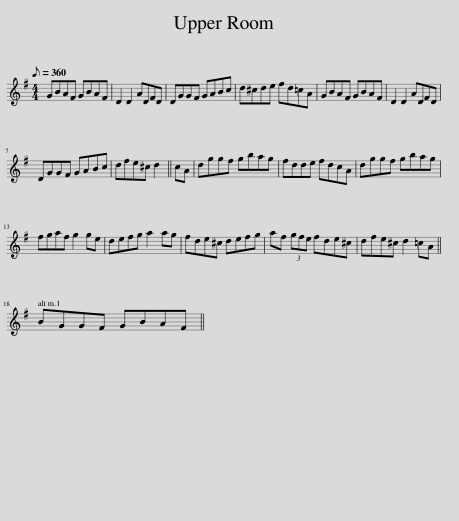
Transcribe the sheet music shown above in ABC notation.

X:1
L:1/8
Q:1/8=360
M:4/4
I:linebreak $
K:G
V:1 treble
V:1
 GBAF GBAF | D2 D2 ADFD | DGGF GABc | d^cde fd=cA | GBAF GBAF | %5
 D2 D2 ADFD |$ DGGF GABc | dfe^c d2 || cA | dggf gbag | %10
 fdde fdcA | dggf gbag |$ fgaf g2 ge | defg a2 ag | fde^c defg | %15
 af (3gfe fde^c | dfe^c d2 =cA ||$ BGGF GBAF || %18
